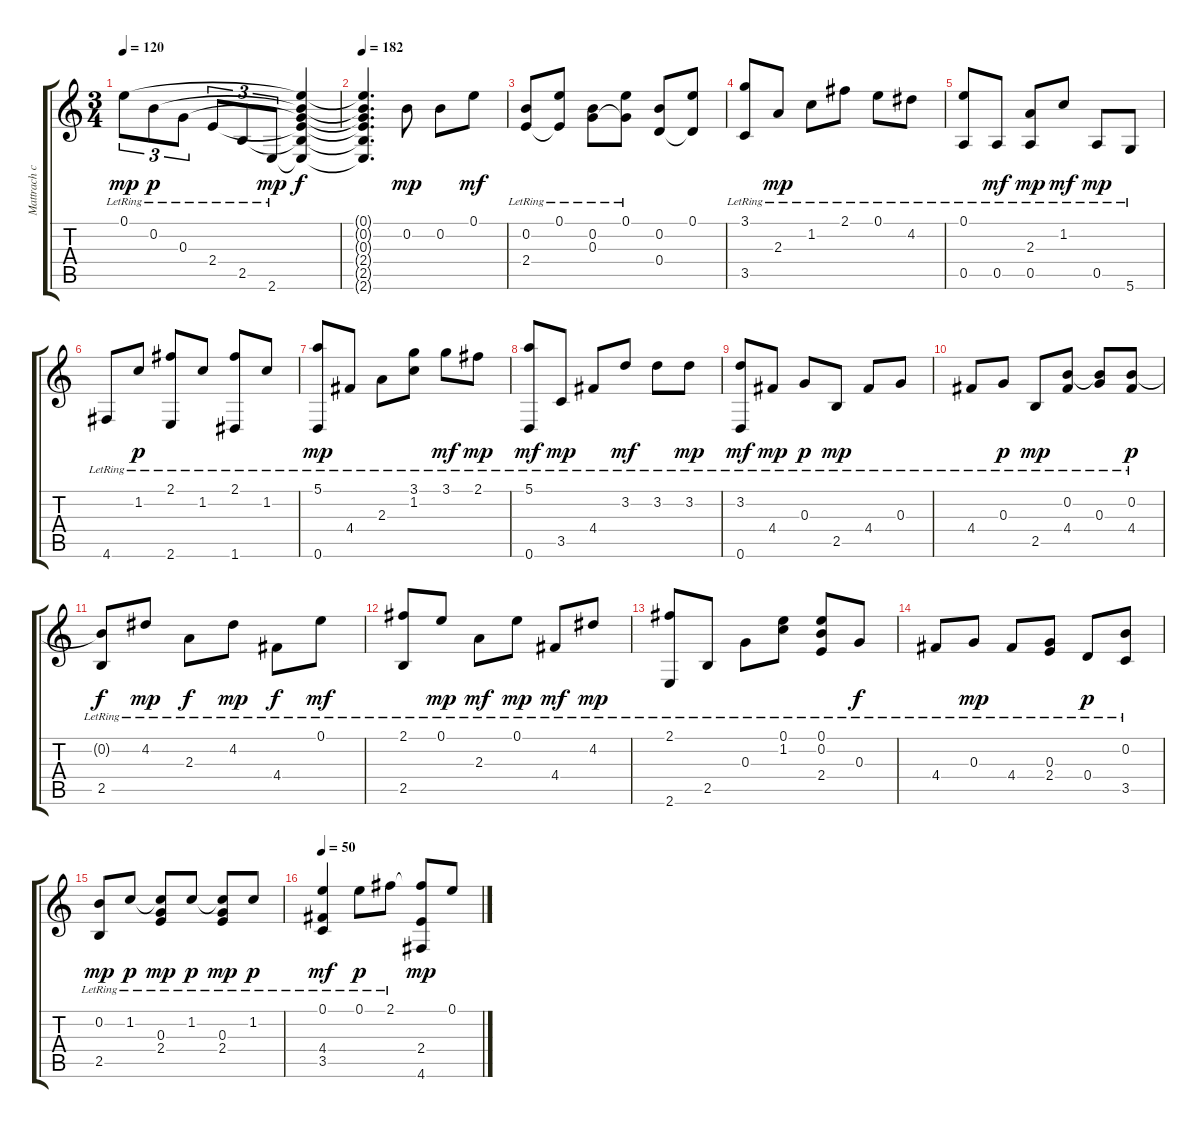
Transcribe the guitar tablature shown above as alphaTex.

\track ("Mattrach cheveux courts" "Mattrach c") {instrument acousticguitarsteel}
\staff {score tabs}
\tuning (E4 B3 G3 D3 A2 D2) {hide}
\ts (3 4)
\tempo 120
\clef g2
\ks c
0.1{lr}.8{tu (3 2) dy mp} 0.2{lr}.8{tu (3 2) dy p} 0.3{lr}.8{tu (3 2)} 2.4{lr}.8{tu (3 2)} 2.5{lr}.8{tu (3 2)} 2.6{lr}.8{tu (3 2) dy mp} (0.1{t} 0.2{t} 0.3{t} 2.4{t} 2.5{t} 2.6{t}).4{dy f} |
\tempo 182
(0.1{t} 0.2{t} 0.3{t} 2.4{t} 2.5{t} 2.6{t}).4{d} 0.2.8{dy mp} 0.2.8 0.1.8{dy mf} |
(0.2{lr} 2.4{lr}).8 (0.1{lr} 2.4{t}).8 (0.2{lr} 0.3{lr}).8 (0.1{lr} 0.3{t}).8 (0.2 0.4).8 (0.1 0.4{t}).8 |
(3.1{lr} 3.5{lr}).8 2.3{lr}.8{dy mp} 1.2{lr}.8 2.1{lr}.8 0.1{lr}.8 4.2{lr}.8 |
(0.1{lr} 0.5{lr}).8 0.5{lr}.8{dy mf} (2.3 0.5{lr}).8{dy mp} 1.2{lr}.8{dy mf} 0.5{lr}.8{dy mp} 5.6{lr}.8 |
4.6{lr}.8 1.2{lr}.8{dy p} (2.1{lr} 2.6{lr}).8 1.2{lr}.8 (2.1{lr} 1.6{lr}).8 1.2{lr}.8 |
(5.1{lr} 0.6{lr}).8{dy mp} 4.4{lr}.8 2.3{lr}.8 (3.1{lr} 1.2{lr}).8 3.1{lr}.8{dy mf} 2.1{lr}.8{dy mp} |
(5.1{lr} 0.6{lr}).8{dy mf} 3.5{lr}.8{dy mp} 4.4{lr}.8 3.2{lr}.8{dy mf} 3.2{lr}.8 3.2{lr}.8{dy mp} |
(3.2{lr} 0.6{lr}).8{dy mf} 4.4{lr}.8{dy mp} 0.3{lr}.8{dy p} 2.5{lr}.8{dy mp} 4.4{lr}.8 0.3{lr}.8 |
4.4{lr}.8 0.3{lr}.8{dy p} 2.5{lr}.8{dy mp} (0.2 4.4{lr}).8 (0.2{t} 0.3{lr}).8 (0.2 4.4{lr}).8{dy p} |
(0.2{t} 2.5{lr}).8{dy f} 4.2{lr}.8{dy mp} 2.3{lr}.8{dy f} 4.2{lr}.8{dy mp} 4.4{lr}.8{dy f} 0.1{lr}.8{dy mf} |
(2.1{lr} 2.5{lr}).8 0.1{lr}.8{dy mp} 2.3{lr}.8{dy mf} 0.1{lr}.8{dy mp} 4.4{lr}.8{dy mf} 4.2{lr}.8{dy mp} |
(2.1{lr} 2.6{lr}).8 2.5{lr}.8 0.3{lr}.8 (0.1{lr} 1.2{lr}).8 (0.1{lr} 0.2{lr} 2.4{lr}).8 0.3{lr}.8{dy f} |
4.4{lr}.8 0.3{lr}.8{dy mp} 4.4{lr}.8 (0.3{lr} 2.4{lr}).8 0.4{lr}.8{dy p} (0.2 3.5{lr}).8 |
(0.2{lr} 2.5{lr}).8{dy mp} 1.2{lr}.8{dy p} (1.2{t} 0.3{lr} 2.4{lr}).8{dy mp} 1.2{lr}.8{dy p} (1.2{t} 0.3{lr} 2.4{lr}).8{dy mp} 1.2{lr}.8{dy p} |
\tempo 50
(0.1{lr} 4.4{lr} 3.5{lr}).4{dy mf} 0.1{lr}.8{dy p} 2.1{lr}.8 (2.1{t} 2.4 4.6).8{dy mp} 0.1.8
